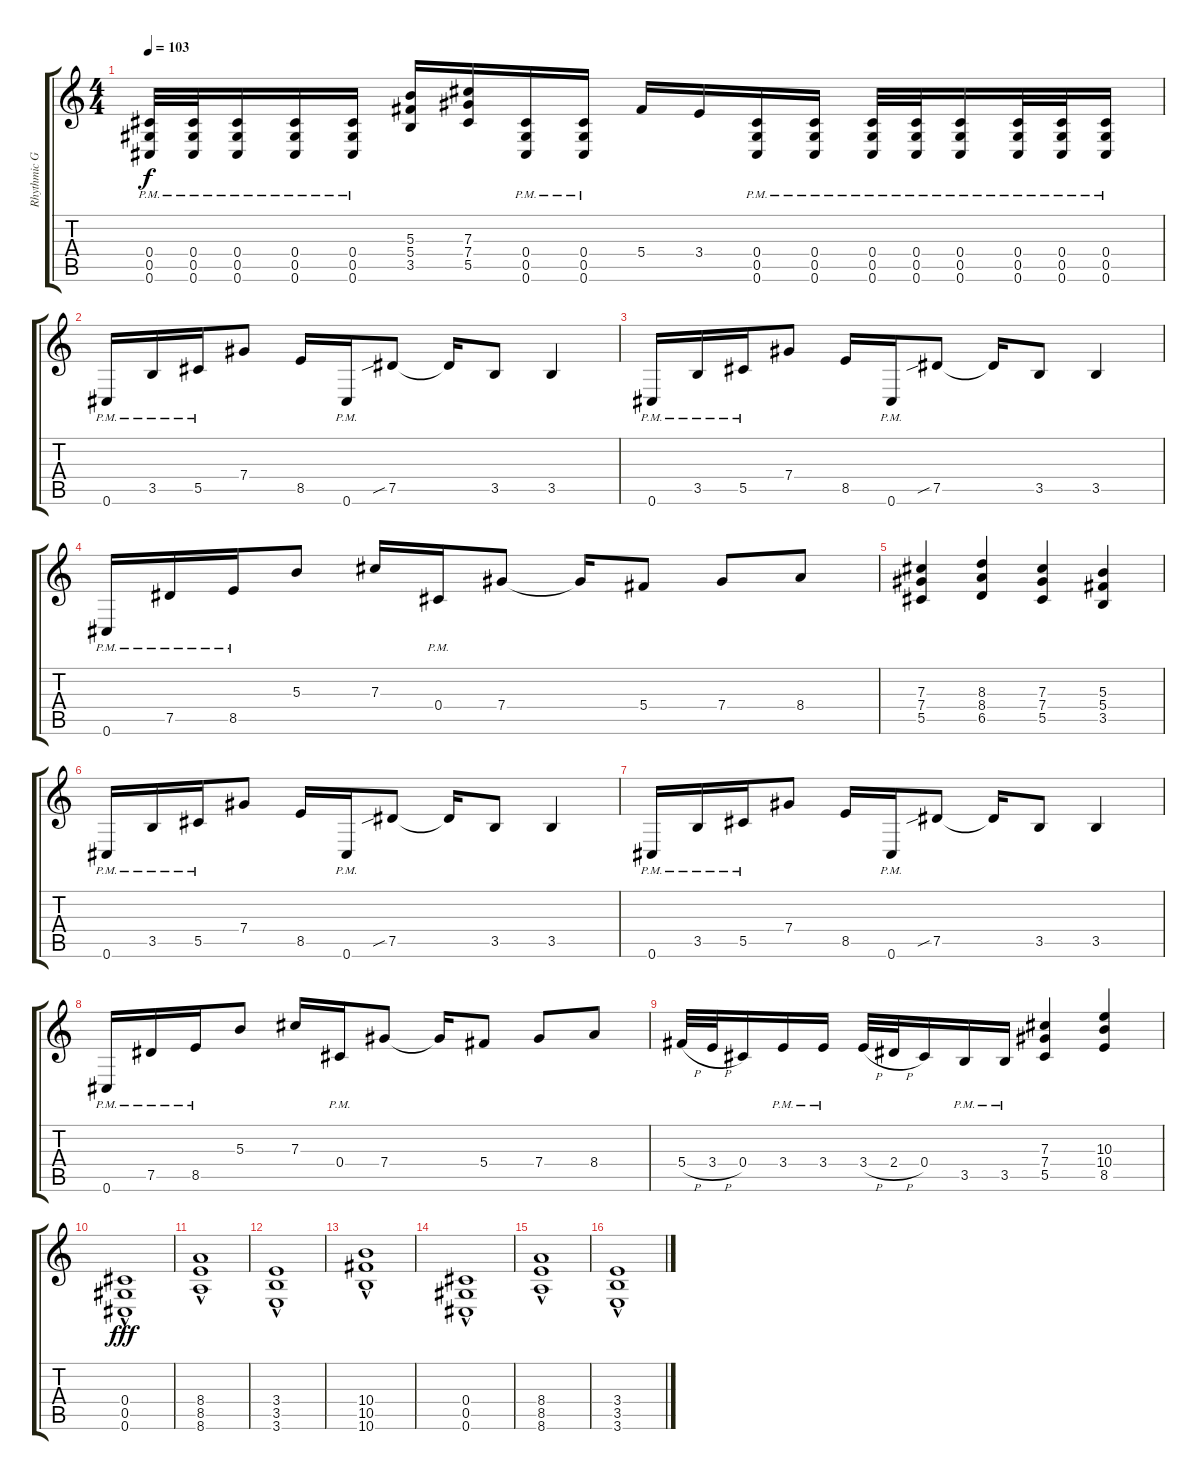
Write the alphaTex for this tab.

\track ("Rhythmic Guitar" "Rhythmic G") {instrument distortionguitar}
\staff {score tabs}
\tuning (Eb4 Bb3 Gb3 Db3 Ab2 Db2) {hide}
\ts (4 4)
\tempo 103
\clef g2
\ks c
(0.4{pm} 0.5{pm} 0.6{pm}).32{dy f} (0.4{pm} 0.5{pm} 0.6{pm}).32 (0.4{pm} 0.5{pm} 0.6{pm}).16 (0.4{pm} 0.5{pm} 0.6{pm}).16 (0.4{pm} 0.5{pm} 0.6{pm}).16 (5.3 5.4 3.5).16 (7.3 7.4 5.5).16 (0.4{pm} 0.5{pm} 0.6{pm}).16 (0.4{pm} 0.5{pm} 0.6{pm}).16 5.4.16 3.4.16 (0.4{pm} 0.5{pm} 0.6{pm}).16 (0.4{pm} 0.5{pm} 0.6{pm}).16 (0.4{pm} 0.5{pm} 0.6{pm}).32 (0.4{pm} 0.5{pm} 0.6{pm}).32 (0.4{pm} 0.5{pm} 0.6{pm}).16 (0.4{pm} 0.5{pm} 0.6{pm}).32 (0.4{pm} 0.5{pm} 0.6{pm}).32 (0.4{pm} 0.5{pm} 0.6{pm}).16 |
0.6{pm}.16 3.5{pm}.16 5.5{pm}.16 7.4.8 8.5.16 0.6{pm}.16 7.5{sib}.8 7.5{t}.16 3.5.8 3.5.4 |
0.6{pm}.16 3.5{pm}.16 5.5{pm}.16 7.4.8 8.5.16 0.6{pm}.16 7.5{sib}.8 7.5{t}.16 3.5.8 3.5.4 |
0.6{pm}.16 7.5{pm}.16 8.5{pm}.16 5.3.8 7.3.16 0.4{pm}.16 7.4.8 7.4{t}.16 5.4.8 7.4.8 8.4.8 |
(7.3 7.4 5.5).4 (8.3 8.4 6.5).4 (7.3 7.4 5.5).4 (5.3 5.4 3.5).4 |
0.6{pm}.16 3.5{pm}.16 5.5{pm}.16 7.4.8 8.5.16 0.6{pm}.16 7.5{sib}.8 7.5{t}.16 3.5.8 3.5.4 |
0.6{pm}.16 3.5{pm}.16 5.5{pm}.16 7.4.8 8.5.16 0.6{pm}.16 7.5{sib}.8 7.5{t}.16 3.5.8 3.5.4 |
0.6{pm}.16 7.5{pm}.16 8.5{pm}.16 5.3.8 7.3.16 0.4{pm}.16 7.4.8 7.4{t}.16 5.4.8 7.4.8 8.4.8 |
5.4{h}.32 3.4{h}.32 0.4.16 3.4{pm}.16 3.4{pm}.16 3.4{h}.32 2.4{h}.32 0.4.16 3.5{pm}.16 3.5{pm}.16 (7.3 7.4 5.5).4 (10.3 10.4 8.5).4 |
(0.4{hac} 0.5{hac} 0.6{hac}).1{dy fff} |
(8.4{hac} 8.5{hac} 8.6{hac}).1 |
(3.4{hac} 3.5{hac} 3.6{hac}).1 |
(10.4{hac} 10.5{hac} 10.6{hac}).1 |
(0.4{hac} 0.5{hac} 0.6{hac}).1 |
(8.4{hac} 8.5{hac} 8.6{hac}).1 |
(3.4{hac} 3.5{hac} 3.6{hac}).1
